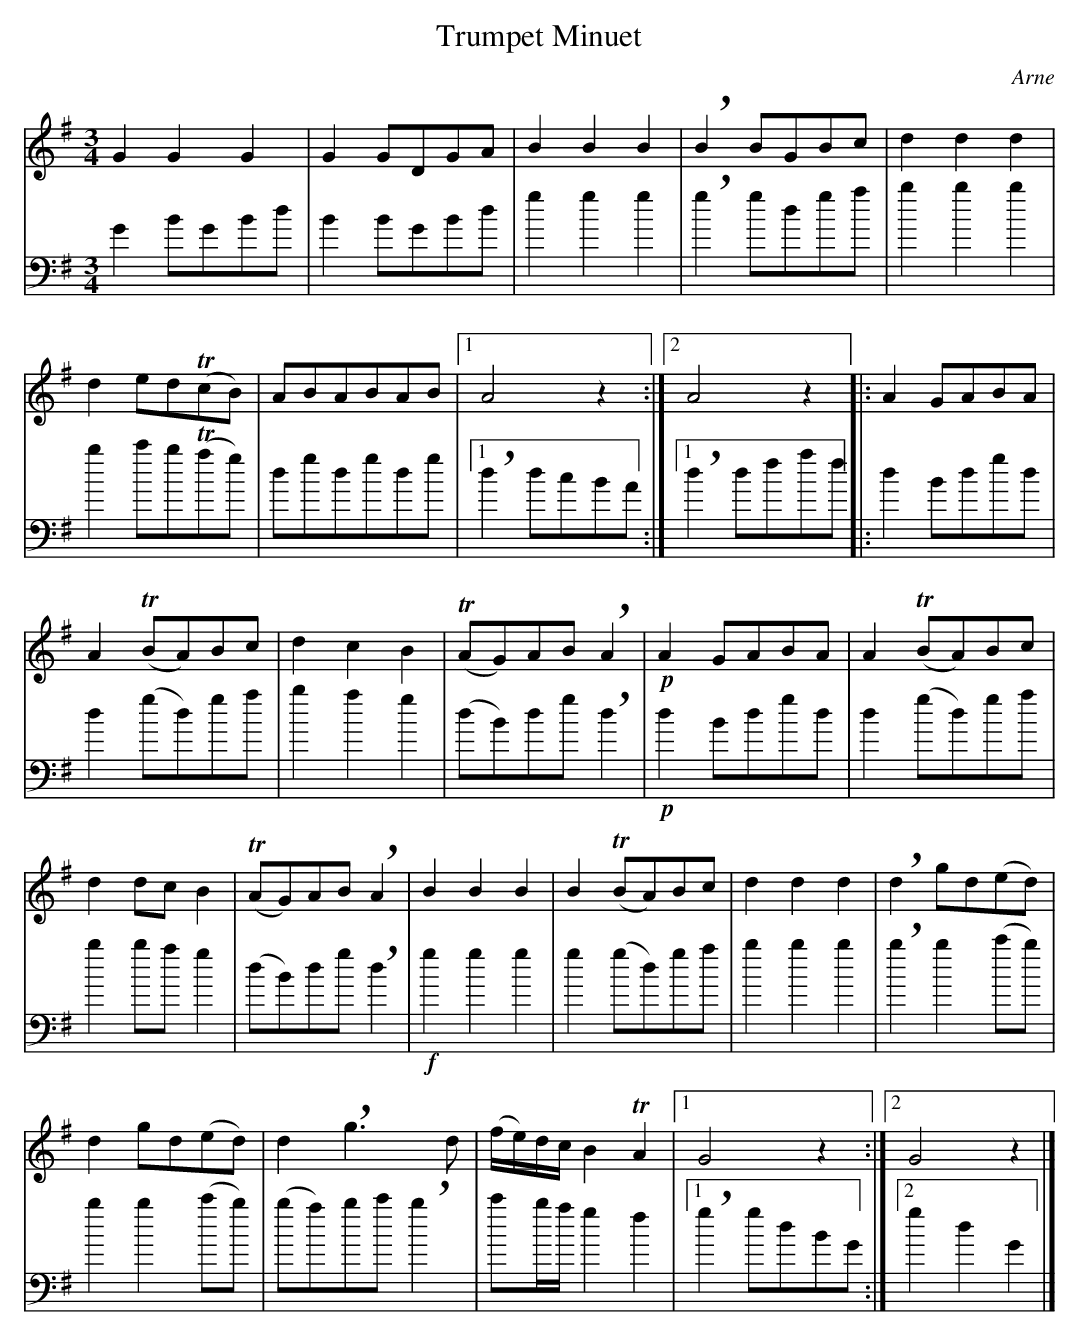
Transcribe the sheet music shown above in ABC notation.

X:1
T:Trumpet Minuet
C:Arne
U:R=!breath!
U:T=!tenuto!
L:1/4
M:3/4
K:G
V:1 clef=treble
G G G | G G/D/G/A/ | B B B | RB B/G/B/c/ | d d d |
d e/d/(!trill!c/B/) | A/B/A/B/A/B/ |[1 A2 z :|[2 A2 z |:A G/A/B/A/ |
A (!trill!B/A/)B/c/ | d c B | (!trill!A/G/)A/B/ RA | !p!A G/A/B/A/ | A (!trill!B/A/)B/c/ |
d d/c/ B | (!trill!A/G/)A/B/ RA | B B B | B (!trill!B/A/)B/c/ | d d d | Rd g/d/(e/d/) |
d g/d/(e/d/) | d Rg>d | (f/4e/4)d/4c/4 B !trill!A |[1 G2 z :|[2 G2 z |]
V:2 clef=bass
G B/G/B/d/ | B B/G/B/d/ | g g g | Rg g/d/g/a/ | b b b |
b c'/b/(!trill!a/g/) | d/g/d/g/d/g/ |[1 Rd d/c/B/A/ :|[1 Rd d/f/a/f/ |: d B/d/g/d/ |
d (g/d/)g/a/ | b a g | (d/B/)d/g/ Rd | !p!d B/d/g/d/ | d (g/d/)g/a/ |
b b/a/ g | (d/B/)d/g/ Rd | !f!g g g | g (g/d/)g/a/ | b b b | Rb b (c'/b/) |
b b (c'/b/) | (b/a/)b/c'/ Rb | c'/b/4a/4 g f |[1 Rg g/d/B/G/ :|[2 g d G |]
